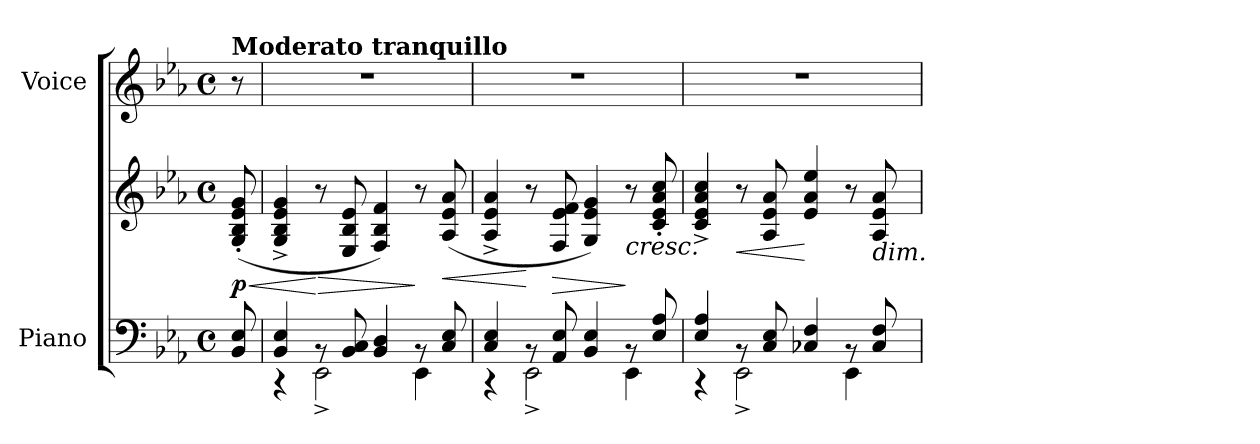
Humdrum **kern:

**kern	**kern	**dynam	**kern
*part2	*part2	*part2	*part1
*staff3	*staff2	*staff2/3	*staff1
*I"Piano	*	*	*I"Voice
*I'Pno	*	*	*
*clefF4	*clefG2	*	*clefG2
*k[b-e-a-]	*k[b-e-a-]	*	*k[b-e-a-]
*M4/4	*M4/4	*	*M4/4
*met(c)	*met(c)	*	*met(c)
=	=	=	=
!	!	!	!LO:TX:a:B:t=Moderato tranquillo
!	!	!LO:HP:b	!
!	!	!LO:DY:n=1:b	!
8BB-/ 8E-/	(>8G/' 8B-/' 8e-/' 8g/'	< p	8r
=1	=1	=1	=1
*^	*	*	*
4BB-/ 4E-/	4r	4G/^ 4B-/^ 4e-/^ 4g/^	.	1r
!	!	!	!LO:HP:n=1:b	!
8rBB	2EE-^\	8r	[ >	.
8BB-/ 8C/	.	8E-/ 8B-/ 8e-/	.	.
4BB-/ 4D/	.	4F/ 4B-/ 4f/)	.	.
8rBB	4EE-\	8r	]	.
!	!	!	!LO:HP:b	!
8C/ 8E-/	.	(>8A-/ 8e-/ 8a-/	<	.
=2	=2	=2	=2	=2
4C/ 4E-/	4r	4A-/^ 4e-/^ 4a-/^	.	1r
8rBB	2EE-^\	8r	[	.
!	!	!	!LO:HP:b	!
8AA-/ 8E-/	.	8F/ 8e-/ 8f/	>	.
4BB-/ 4E-/	.	4G/ 4e-/ 4g/)	.	.
!	!	!LO:TX:b:i:t=cresc.	!	!
8rBB	4EE-\	8r	]	.
8E-/ 8A-/	.	8c/' 8e-/' 8a-/' 8cc/'	.	.
!!LO:LB:g=z
=3	=3	=3	=3	=3
4E-/ 4A-/	4r	4c/^ 4e-/^ 4a-/^ 4cc/^	.	1r
!	!	!	!LO:HP:b	!
8rBB	2EE-^\	8r	<	.
8C/ 8E-/	.	8A-/ 8e-/ 8a-/	.	.
4C-X/ 4F/	.	4e-/ 4a-/ 4ee-/	[	.
8rBB	4EE-\	8r	.	.
!	!	!LO:TX:b:i:t=dim.	!	!
8C-/ 8F/	.	8A-/ 8e-/ 8a-/	.	.
*v	*v	*	*	*
=	=	=	=
*-	*-	*-	*-
